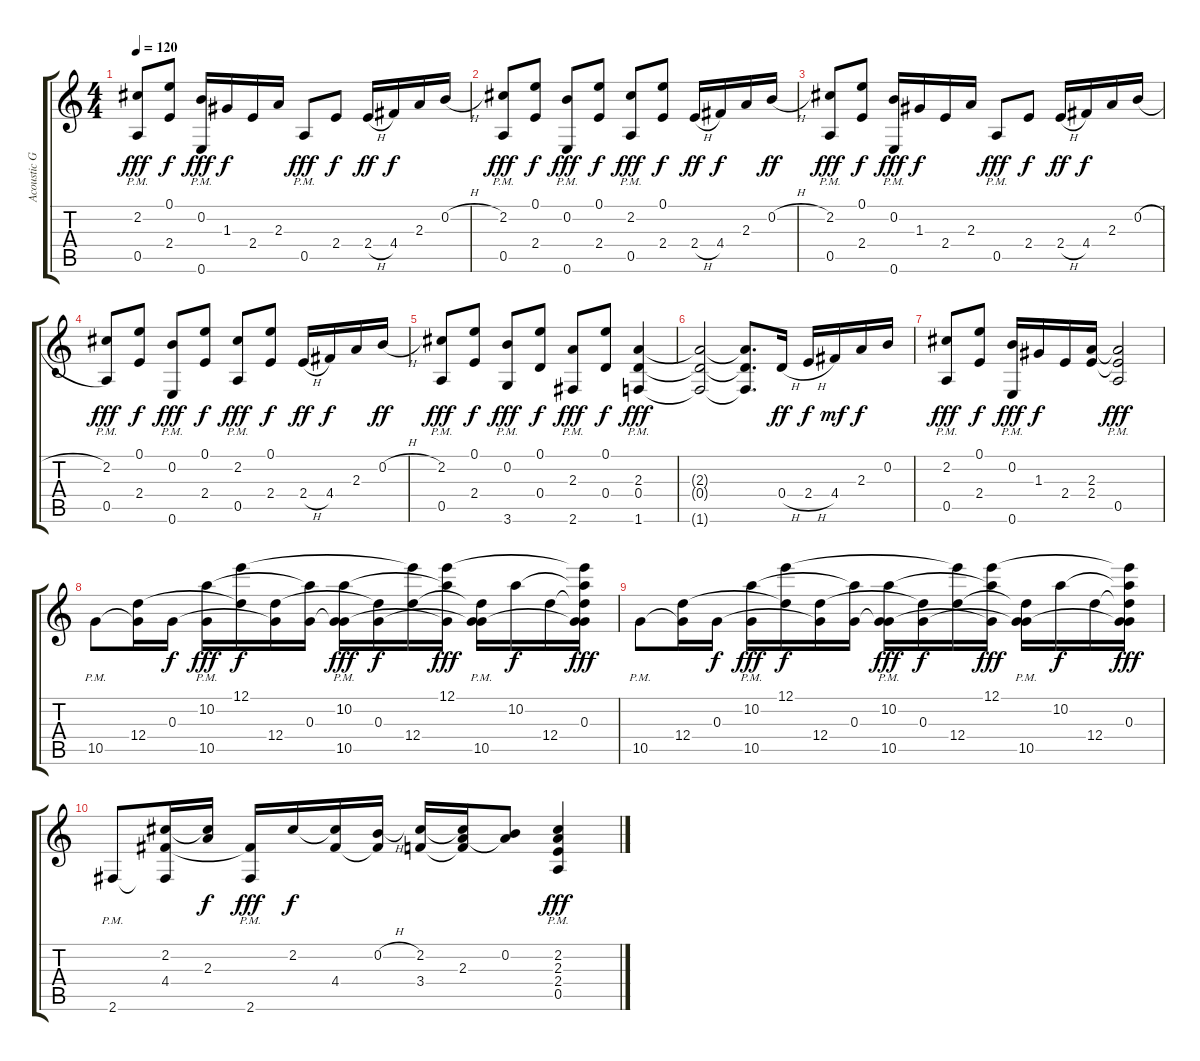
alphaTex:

\track ("Acoustic Guitar" "Acoustic G") {instrument acousticguitarsteel}
\staff {score tabs}
\tuning (E4 B3 G3 D3 A2 E2) {hide}
\ts (4 4)
\tempo 120
\clef g2
\ks c
(2.2 0.5{pm}).8{dy fff} (0.1 2.4).8{dy f} (0.2 0.6{pm}).16{dy fff} 1.3.16{dy f} 2.4.16 2.3.16 0.5{pm}.8{dy fff} 2.4.8{dy f} 2.4{h}.16{dy ff} 4.4.16{dy f} 2.3.16 0.2{h}.16 |
(2.2 0.5{pm}).8{dy fff} (0.1 2.4).8{dy f} (0.2 0.6{pm}).8{dy fff} (0.1 2.4).8{dy f} (2.2 0.5{pm}).8{dy fff} (0.1 2.4).8{dy f} 2.4{h}.16{dy ff} 4.4.16{dy f} 2.3.16 0.2{h}.16{dy ff} |
(2.2 0.5{pm}).8{dy fff} (0.1 2.4).8{dy f} (0.2 0.6{pm}).16{dy fff} 1.3.16{dy f} 2.4.16 2.3.16 0.5{pm}.8{dy fff} 2.4.8{dy f} 2.4{h}.16{dy ff} 4.4.16{dy f} 2.3.16 0.2{h}.16 |
(2.2 0.5{pm}).8{dy fff} (0.1 2.4).8{dy f} (0.2 0.6{pm}).8{dy fff} (0.1 2.4).8{dy f} (2.2 0.5{pm}).8{dy fff} (0.1 2.4).8{dy f} 2.4{h}.16{dy ff} 4.4.16{dy f} 2.3.16 0.2{h}.16{dy ff} |
(2.2 0.5{pm}).8{dy fff} (0.1 2.4).8{dy f} (0.2 3.6{pm}).8{dy fff} (0.1 0.4).8{dy f} (2.3 2.6{pm}).8{dy fff} (0.1 0.4).8{dy f} (2.3 0.4 1.6{pm}).4{dy fff} |
(2.3{t} 0.4{t} 1.6{t}).2 (2.3{t} 0.4{t} 1.6{t}).8{d} 0.4{h}.16{dy ff} 2.4{h}.16{dy f} 4.4.16{dy mf} 2.3.16{dy f} 0.2.16 |
(2.2 0.5{pm}).8{dy fff} (0.1 2.4).8{dy f} (0.2 0.6{pm}).16{dy fff} 1.3.16{dy f} 2.4.16 (2.3 2.4).16 (2.3{t} 2.4{t} 0.5{pm}).2{dy fff} |
10.5{pm}.8 (12.4 10.5{t}).16 0.3.16{dy f} (10.2 10.5{pm}).16{dy fff} (12.1 12.4{t}).16{dy f} (0.3{t} 12.4).16 (10.2{t} 0.3).16 (10.2 0.3{t} 10.5{pm}).16{dy fff} (0.3 12.4{t}).16{dy f} (12.1{t} 12.4).16 (12.1 10.2{t} 10.5{t}).16{dy fff} (0.3{t} 12.4{t} 10.5{pm}).16 10.2.16{dy f} 12.4.16 (12.1{t} 10.2{t} 0.3 12.4{t} 10.5{t}).16{dy fff} |
10.5{pm}.8 (12.4 10.5{t}).16 0.3.16{dy f} (10.2 10.5{pm}).16{dy fff} (12.1 12.4{t}).16{dy f} (0.3{t} 12.4).16 (10.2{t} 0.3).16 (10.2 0.3{t} 10.5{pm}).16{dy fff} (0.3 12.4{t}).16{dy f} (12.1{t} 12.4).16 (12.1 10.2{t} 10.5{t}).16{dy fff} (0.3{t} 12.4{t} 10.5{pm}).16 10.2.16{dy f} 12.4.16 (12.1{t} 10.2{t} 0.3 12.4{t} 10.5{t}).16{dy fff} |
2.6{pm}.8 (2.2 4.4 2.6{t}).16 (2.2{t} 2.3).16{dy f} (4.4{t} 2.6{pm}).16{dy fff} 2.2.16{dy f} (2.2{t} 4.4).16 (0.2{h} 4.4{t}).16 (2.2 3.4).16 (2.2{t} 2.3 3.4{t}).16 (0.2 2.3{t}).8 (2.2 2.3 2.4 0.5{pm}).4{dy fff}
